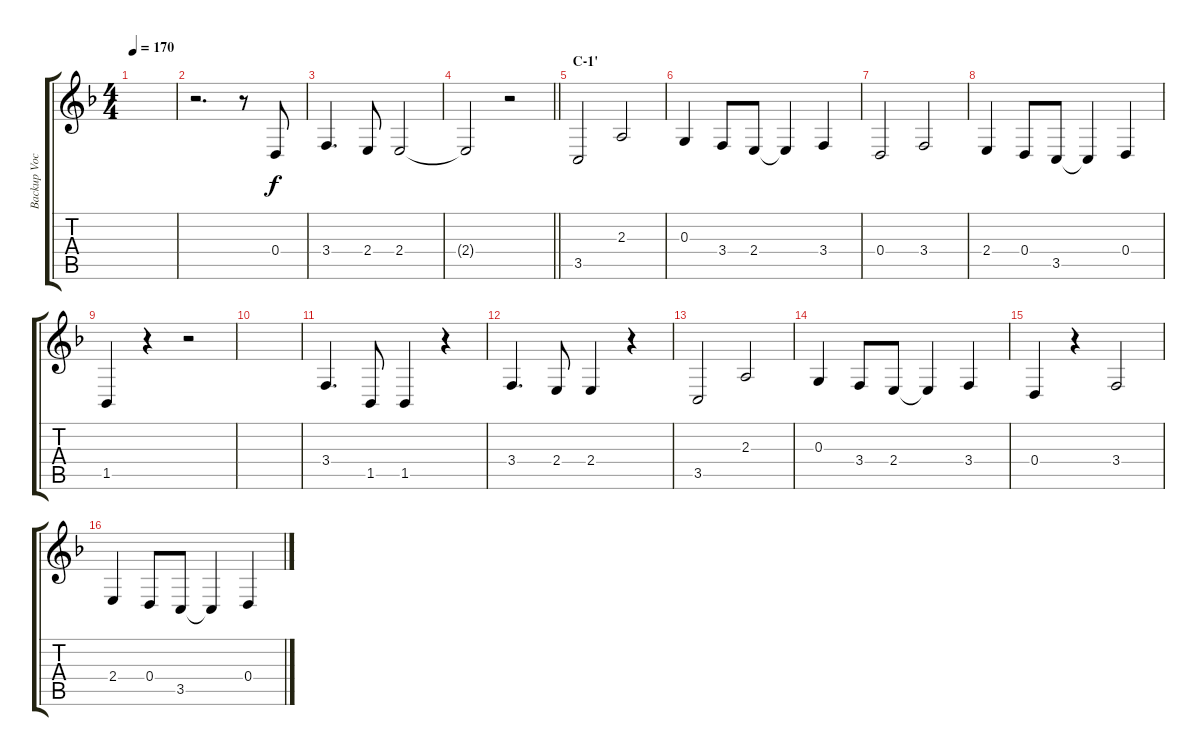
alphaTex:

\track ("Backup Vocals" "Backup Voc") {instrument altosax}
\staff {score tabs}
\tuning (E4 B3 G3 D3 A2 E2) {hide}
\ts (4 4)
\tempo 170
\clef g2
\ks f
|
r.2{d} r.8 0.4.8 |
3.4.4{d} 2.4.8 2.4.2 |
\barLineRight lightlight
2.4{t}.2 r.2 |
\section ("" "C-1'")
3.5.2 2.3.2 |
0.3.4 3.4.8 2.4.8 2.4{t}.4 3.4.4 |
0.4.2 3.4.2 |
2.4.4 0.4.8 3.5.8 3.5{t}.4 0.4.4 |
1.5.4 r.4 r.2 |
|
3.4.4{d} 1.5.8 1.5.4 r.4 |
3.4.4{d} 2.4.8 2.4.4 r.4 |
3.5.2 2.3.2 |
0.3.4 3.4.8 2.4.8 2.4{t}.4 3.4.4 |
0.4.4 r.4 3.4.2 |
2.4.4 0.4.8 3.5.8 3.5{t}.4 0.4.4
